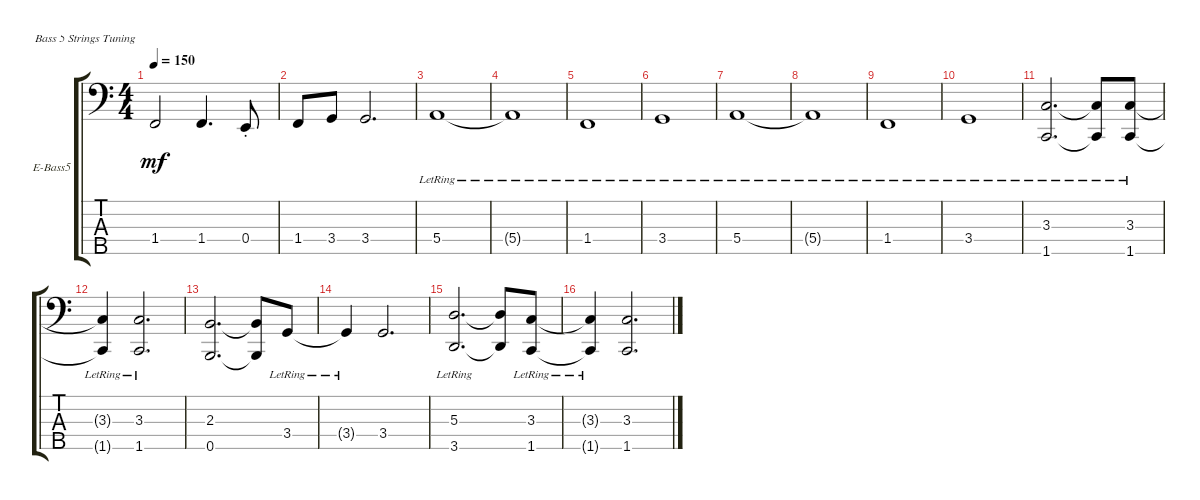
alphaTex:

\bracketExtendMode groupsimilarinstruments
\firstSystemTrackNameOrientation horizontal
\otherSystemsTrackNameOrientation horizontal
\track ("Electric Bass" "E-Bass5") {instrument electricbassfinger}
\staff {score tabs}
\tuning (G2 D2 A1 E1 B0)
\ts (4 4)
\tempo 150
\clef f4
\scale
0.333333
\ks c
1.4.2{dy mf} 1.4.4{d} 0.4{st}.8 |
\scale
0.333333 1.4.8 3.4.8 3.4.2{d} |
\scale
0.333333 5.4{lr}.1 |
\scale
0.333333 5.4{lr t}.1 |
\scale
0.333333 1.4{lr}.1 |
\scale
0.333333 3.4{lr}.1 |
\scale
0.333333 5.4{lr}.1 |
\scale
0.333333 5.4{lr t}.1 |
\scale
0.333333 1.4{lr}.1 |
\scale
0.333333 3.4{lr}.1 |
\scale
0.333333 (1.5{lr} 3.3{lr}).2{d} (1.5{lr t} 3.3{lr t}).8 (1.5{lr} 3.3{lr}).8 |
(1.5{lr t} 3.3{lr t}).4 (1.5{lr} 3.3{lr}).2{d} |
\scale
0.333333 (0.5 2.3).2{d} (0.5{t} 2.3{t}).8 3.4{lr}.8 |
\scale
0.333333 3.4{lr t}.4 3.4.2{d} |
\scale
0.333333 (3.5{lr} 5.3{lr}).2{d} (3.5{t} 5.3{t}).8 (1.5{lr} 3.3{lr}).8 |
\scale
0.333333 (1.5{lr t} 3.3{lr t}).4 (1.5 3.3).2{d}
